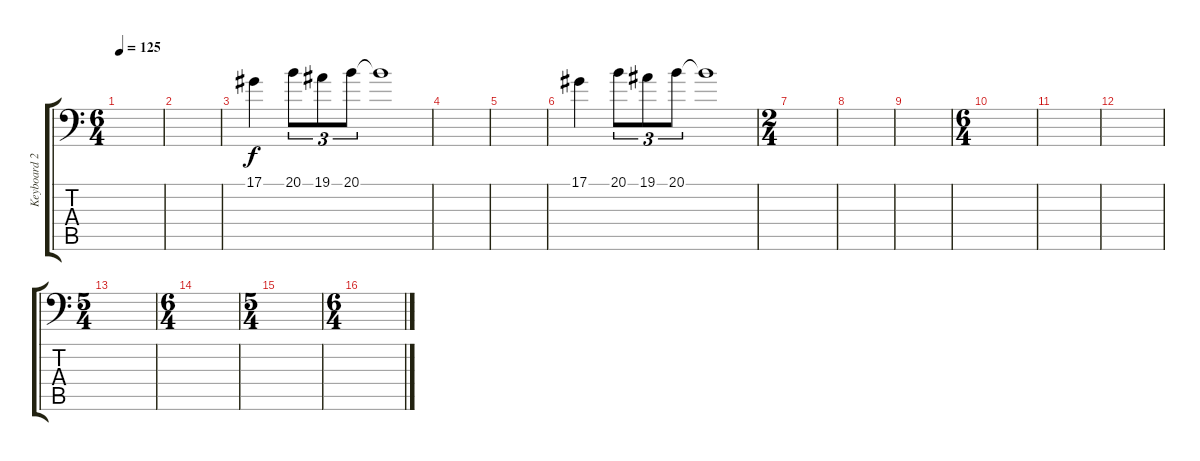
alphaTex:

\track ("Keyboard 2" "Keyboard 2") {instrument orchestralharp}
\staff {score tabs}
\tuning (Eb3 Bb2 Gb2 Db2 Ab1 Eb1) {hide}
\ts (6 4)
\tempo 125
\clef f4
\ks c
|
|
17.1.4 20.1.8{tu (3 2)} 19.1.8{tu (3 2)} 20.1.8{tu (3 2)} 20.1{t}.1 |
|
|
17.1.4 20.1.8{tu (3 2)} 19.1.8{tu (3 2)} 20.1.8{tu (3 2)} 20.1{t}.1 |
\ts (2 4)
|
|
|
\ts (6 4)
|
|
|
\ts (5 4)
|
\ts (6 4)
|
\ts (5 4)
|
\ts (6 4)
